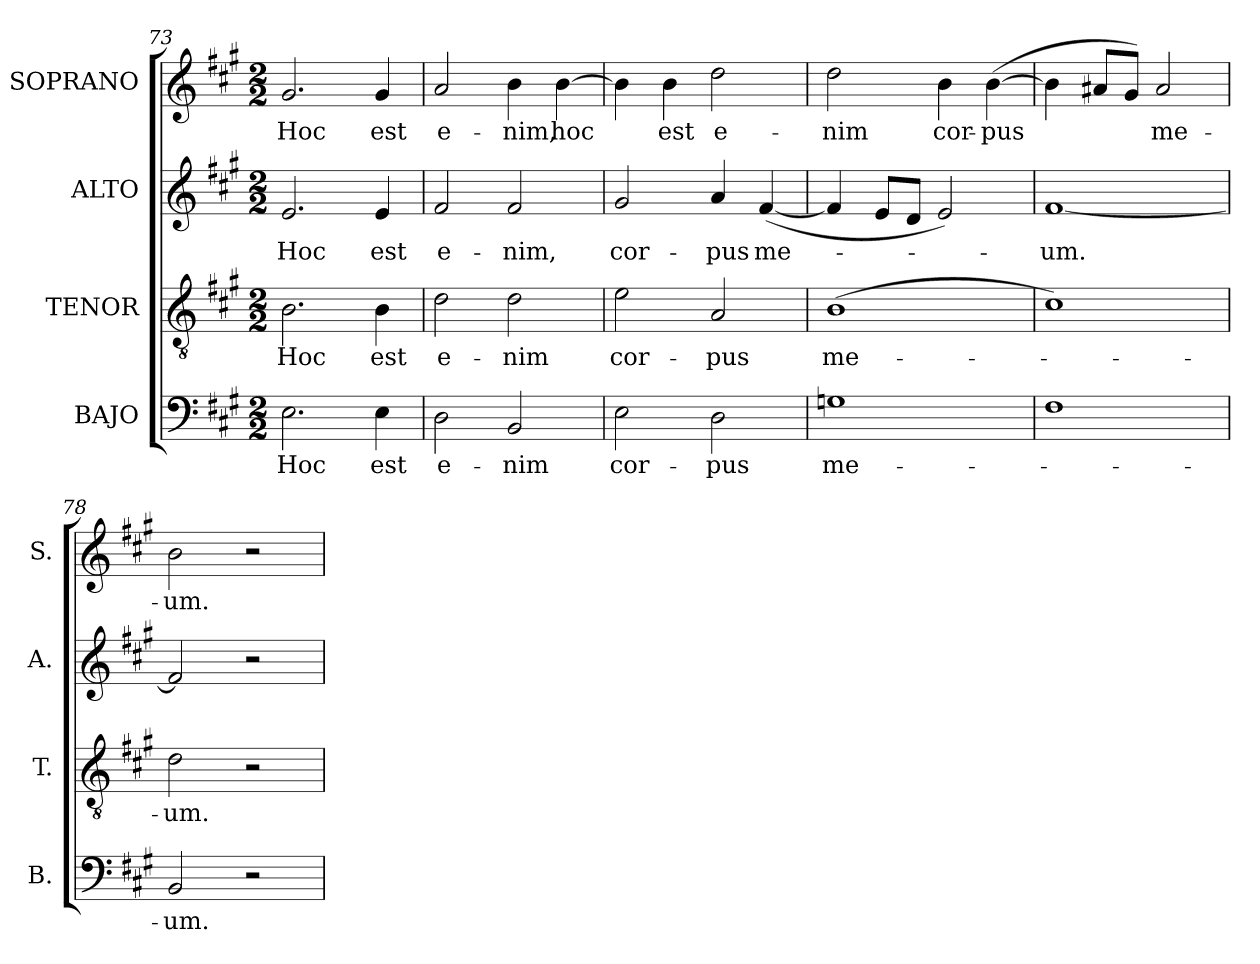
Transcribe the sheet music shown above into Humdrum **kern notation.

**kern	**text	**kern	**text	**kern	**text	**kern	**text
*part4	*part4	*part3	*part3	*part2	*part2	*part1	*part1
*staff4	*staff4	*staff3	*staff3	*staff2	*staff2	*staff1	*staff1
*I"BAJO	*	*I"TENOR	*	*I"ALTO	*	*I"SOPRANO	*
*I'B.	*	*I'T.	*	*I'A.	*	*I'S.	*
*clefF4	*	*clefGv2	*	*clefG2	*	*clefG2	*
*	*	*ITrd7c12	*	*	*	*	*
*k[f#c#g#]	*	*k[f#c#g#]	*	*k[f#c#g#]	*	*k[f#c#g#]	*
*A:	*	*A:	*	*A:	*	*A:	*
*M2/2	*	*M2/2	*	*M2/2	*	*M2/2	*
*MM85	*	*MM85	*	*MM85	*	*MM85	*
=73	=73	=73	=73	=73	=73	=73	=73
!	!LO:LY:b:color=#000000	!	!	!	!	!	!
!	!	!	!LO:LY:b:color=#000000	!	!	!	!
!	!	!	!	!	!LO:LY:b:color=#000000	!	!
!	!	!	!	!	!	!	!LO:LY:b:color=#000000
2.Ei\	Hoc	2.BBi\	Hoc	2.ei/	Hoc	2.g#i/	Hoc
!	!LO:LY:b:color=#000000	!	!	!	!	!	!
!	!	!	!LO:LY:b:color=#000000	!	!	!	!
!	!	!	!	!	!LO:LY:b:color=#000000	!	!
!	!	!	!	!	!	!	!LO:LY:b:color=#000000
4Ei\	est	4BBi\	est	4ei/	est	4g#i/	est
=74	=74	=74	=74	=74	=74	=74	=74
!	!LO:LY:b:color=#000000	!	!	!	!	!	!
!	!	!	!LO:LY:b:color=#000000	!	!	!	!
!	!	!	!	!	!LO:LY:b:color=#000000	!	!
!	!	!	!	!	!	!	!LO:LY:b:color=#000000
2Di\	e-	2Di\	e-	2f#i/	e-	2ai/	e-
!	!LO:LY:b:color=#000000	!	!	!	!	!	!
!	!	!	!LO:LY:b:color=#000000	!	!	!	!
!	!	!	!	!	!LO:LY:b:color=#000000	!	!
!	!	!	!	!	!	!	!LO:LY:b:color=#000000
2BBi/	-nim	2Di\	-nim	2f#i/	-nim,	4bi\	-nim,
!	!	!	!	!	!	!	!LO:LY:b:color=#000000
.	.	.	.	.	.	[4bi\	hoc
!!LO:LB:g=z
=75	=75	=75	=75	=75	=75	=75	=75
!	!LO:LY:b:color=#000000	!	!	!	!	!	!
!	!	!	!LO:LY:b:color=#000000	!	!	!	!
!	!	!	!	!	!LO:LY:b:color=#000000	!	!
2Ei\	cor-	2Ei\	cor-	2g#i/	cor-	4bi\]	.
!	!	!	!	!	!	!	!LO:LY:b:color=#000000
.	.	.	.	.	.	4bi\	est
!	!LO:LY:b:color=#000000	!	!	!	!	!	!
!	!	!	!LO:LY:b:color=#000000	!	!	!	!
!	!	!	!	!	!LO:LY:b:color=#000000	!	!
!	!	!	!	!	!	!	!LO:LY:b:color=#000000
2Di\	-pus	2AAi/	-pus	4ai/	-pus	2ddi\	e-
!	!	!	!	!	!LO:LY:b:color=#000000	!	!
.	.	.	.	([4f#i/	me-	.	.
=76	=76	=76	=76	=76	=76	=76	=76
!	!LO:LY:b:color=#000000	!	!	!	!	!	!
!	!	!	!LO:LY:b:color=#000000	!	!	!	!
!	!	!	!	!	!	!	!LO:LY:b:color=#000000
1Gni	me-	(1BBi	me-	4f#i/]	.	2ddi\	-nim
.	.	.	.	8ei/L	.	.	.
.	.	.	.	8di/J	.	.	.
!	!	!	!	!	!	!	!LO:LY:b:color=#000000
.	.	.	.	2ei/)	.	4bi\	cor-
!	!	!	!	!	!	!	!LO:LY:b:color=#000000
.	.	.	.	.	.	([4bi\	-pus
=77	=77	=77	=77	=77	=77	=77	=77
!	!	!	!	!	!LO:LY:b:color=#000000	!	!
1F#i	.	1C#i)	.	[1f#i	-um.	4bi\]	.
.	.	.	.	.	.	8a#Xi/L	.
.	.	.	.	.	.	8g#i/J)	.
!	!	!	!	!	!	!	!LO:LY:b:color=#000000
.	.	.	.	.	.	2a#i/	me-
=78	=78	=78	=78	=78	=78	=78	=78
!	!LO:LY:b:color=#000000	!	!	!	!	!	!
!	!	!	!LO:LY:b:color=#000000	!	!	!	!
!	!	!	!	!	!	!	!LO:LY:b:color=#000000
2BBi/	-um.	2Di\	-um.	2f#i/]	.	2bi\	-um.
2r	.	2r	.	2r	.	2r	.
=	=	=	=	=	=	=	=
*-	*-	*-	*-	*-	*-	*-	*-
